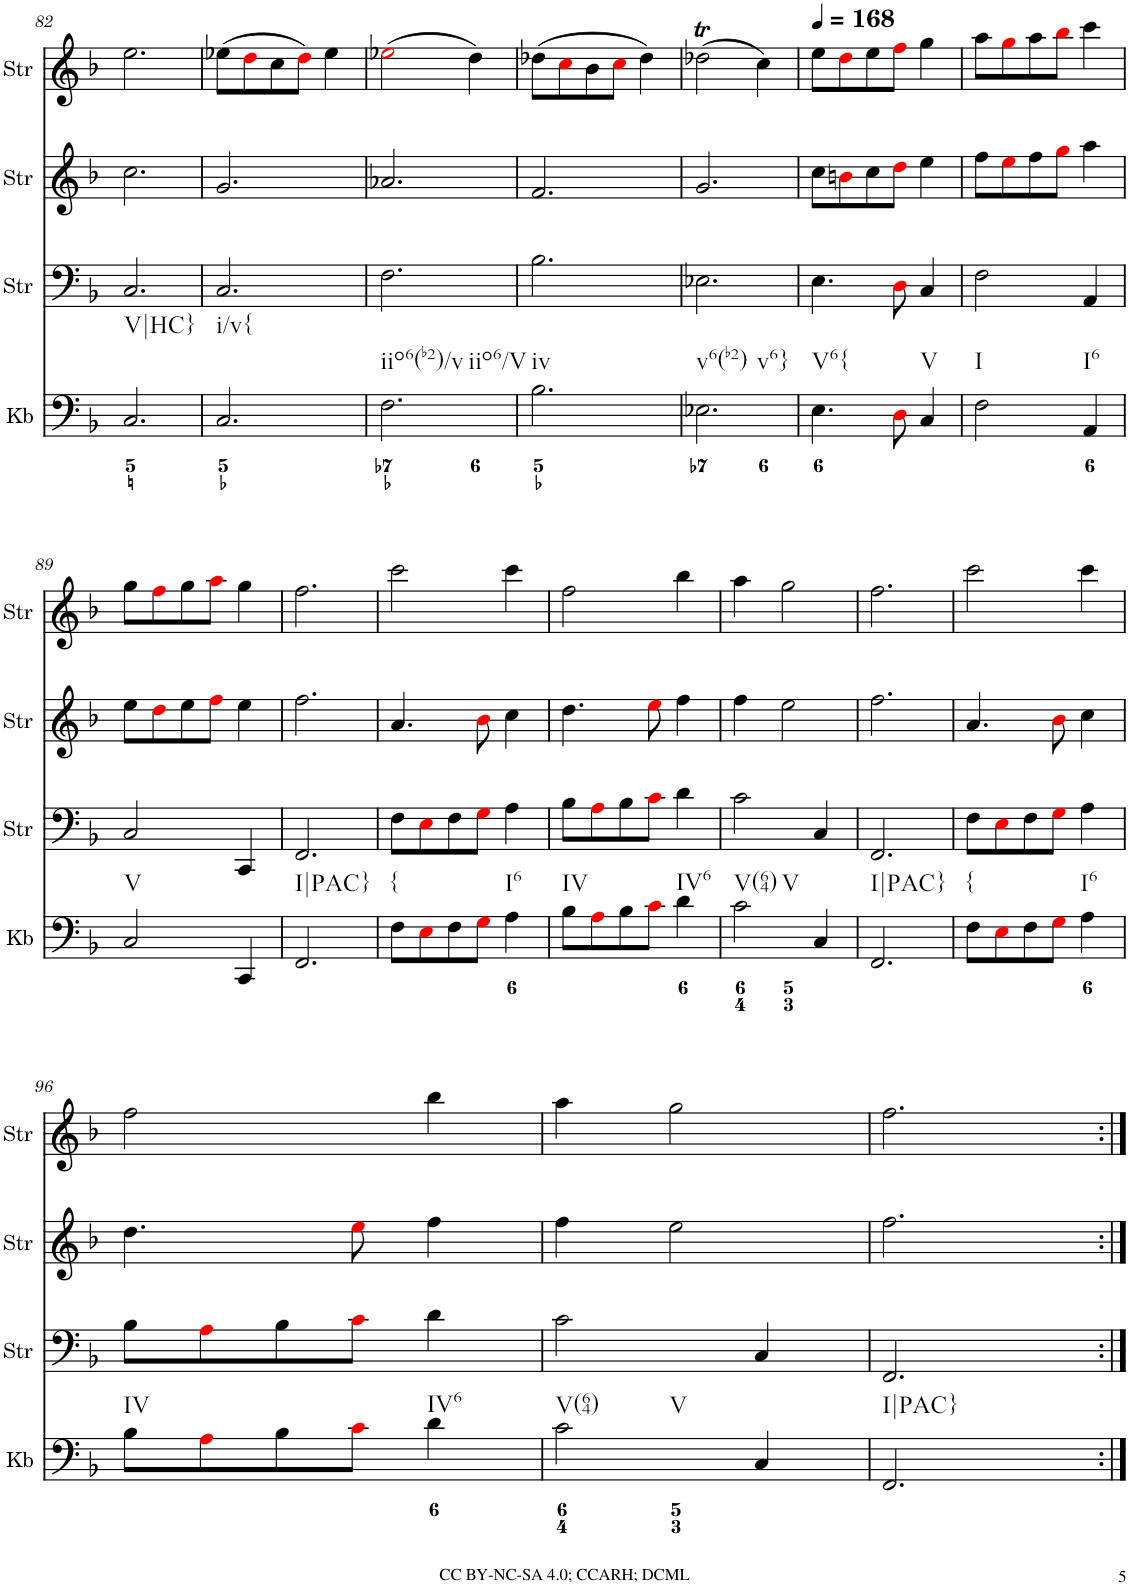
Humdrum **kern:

**kern	**harte	**kern	**kern	**kern
*part4	*part4	*part3	*part2	*part1
*staff4	*	*staff3	*staff2	*staff1
*I"Keyboard	*	*I"StringInstrument	*I"StringInstrument	*I"StringInstrument
*I'Kb	*	*I'Str	*I'Str	*I'Str
!!LO:PB:g=z
*clefF4	*	*clefF4	*clefG2	*clefG2
*k[b-]	*	*k[b-]	*k[b-]	*k[b-]
*M3/4	*	*M3/4	*M3/4	*M3/4
=82	=82	=82	=82	=82
2.C/	.	2.C/	2.cc\	2.ee\
=83	=83	=83	=83	=83
2.C/	.	2.C/	2.g/	(8ee-X\L
.	.	.	.	8ddi\
.	.	.	.	8cc\
.	.	.	.	8ddi\J)
.	.	.	.	4ee-\
=84	=84	=84	=84	=84
2.F\	.	2.F\	2.a-X/	(2ee-Xi\
.	.	.	.	4dd\)
=85	=85	=85	=85	=85
2.B-\	.	2.B-\	2.f/	(8dd-X\L
.	.	.	.	8cci\
.	.	.	.	8b-\
.	.	.	.	8cci\J
.	.	.	.	4dd-\)
=86	=86	=86	=86	=86
2.E-X\	.	2.E-X\	2.g/	(2dd-XT\
.	.	.	.	4cc\)
=87	=87	=87	=87	=87
*	*	*	*	*MM168
4.E\	.	4.E\	8cc\L	8ee\L
.	.	.	8bni\	8ddi\
.	.	.	8cc\	8ee\
8Di\	.	8Di\	8ddi\J	8ffi\J
4C/	.	4C/	4ee\	4gg\
=88	=88	=88	=88	=88
2F\	.	2F\	8ff\L	8aa\L
.	.	.	8eei\	8ggi\
.	.	.	8ff\	8aa\
.	.	.	8ggi\J	8bb-i\J
4AA/	.	4AA/	4aa\	4ccc\
!!LO:LB:g=z
=89	=89	=89	=89	=89
2C/	.	2C/	8ee\L	8gg\L
.	.	.	8ddi\	8ffi\
.	.	.	8ee\	8gg\
.	.	.	8ffi\J	8aai\J
4CC/	.	4CC/	4ee\	4gg\
=90	=90	=90	=90	=90
2.FF/	.	2.FF/	2.ff\	2.ff\
=91	=91	=91	=91	=91
!	!LO:H:kt={	!	!	!
8F\L	N	8F\L	4.a/	2ccc\
8Ei\	.	8Ei\	.	.
8F\	.	8F\	.	.
8Gi\J	.	8Gi\J	8b-i\	.
4A\	.	4A\	4cc\	4ccc\
=92	=92	=92	=92	=92
8B-\L	.	8B-\L	4.dd\	2ff\
8Ai\	.	8Ai\	.	.
8B-\	.	8B-\	.	.
8ci\J	.	8ci\J	8eei\	.
4d\	.	4d\	4ff\	4bb-\
=93	=93	=93	=93	=93
2c\	.	2c\	4ff\	4aa\
.	.	.	2ee\	2gg\
4C/	.	4C/	.	.
=94	=94	=94	=94	=94
2.FF/	.	2.FF/	2.ff\	2.ff\
=95	=95	=95	=95	=95
!	!LO:H:kt={	!	!	!
8F\L	N	8F\L	4.a/	2ccc\
8Ei\	.	8Ei\	.	.
8F\	.	8F\	.	.
8Gi\J	.	8Gi\J	8b-i\	.
4A\	.	4A\	4cc\	4ccc\
!!LO:LB:g=z
=96	=96	=96	=96	=96
8B-\L	.	8B-\L	4.dd\	2ff\
8Ai\	.	8Ai\	.	.
8B-\	.	8B-\	.	.
8ci\J	.	8ci\J	8eei\	.
4d\	.	4d\	4ff\	4bb-\
=97	=97	=97	=97	=97
2c\	.	2c\	4ff\	4aa\
.	.	.	2ee\	2gg\
4C/	.	4C/	.	.
=98	=98	=98	=98	=98
2.FF/	.	2.FF/	2.ff\	2.ff\
=:|!	=:|!	=:|!	=:|!	=:|!
*-	*-	*-	*-	*-
